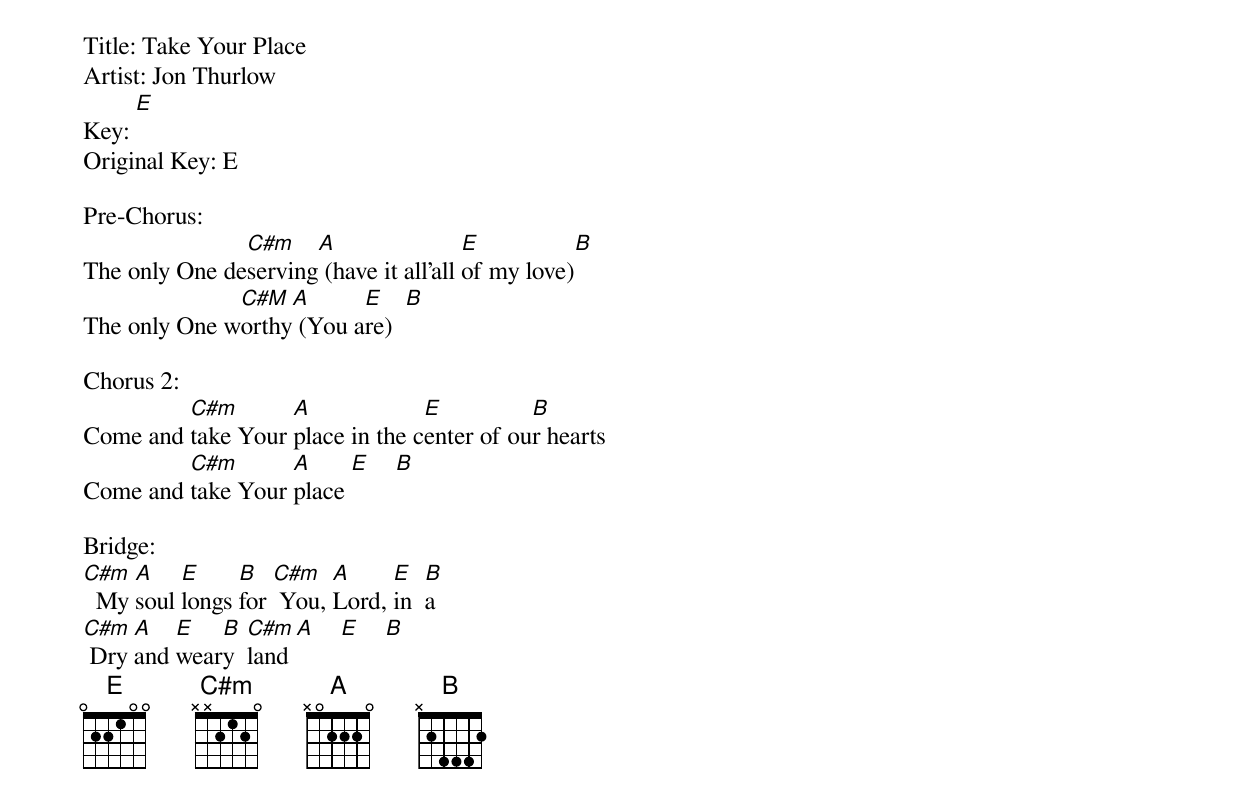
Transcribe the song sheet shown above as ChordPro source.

Title: Take Your Place
Artist: Jon Thurlow
Key: [E]
Original Key: E

Pre-Chorus:
The only One de[C#m]serving[A] (have it all'all [E]of my love)[B]
The only One w[C#M]orthy[A] (You a[E]re)  [B]

Chorus 2:
Come and [C#m]take Your [A]place in the c[E]enter of ou[B]r hearts
Come and [C#m]take Your [A]place [E]    [B]

Bridge:
[C#m]  My [A]soul [E]longs [B]for [C#m] You, [A]Lord, [E]in  [B]a
[C#m] Dry [A]and [E]wear[B]y  [C#m]land [A]    [E]    [B]
